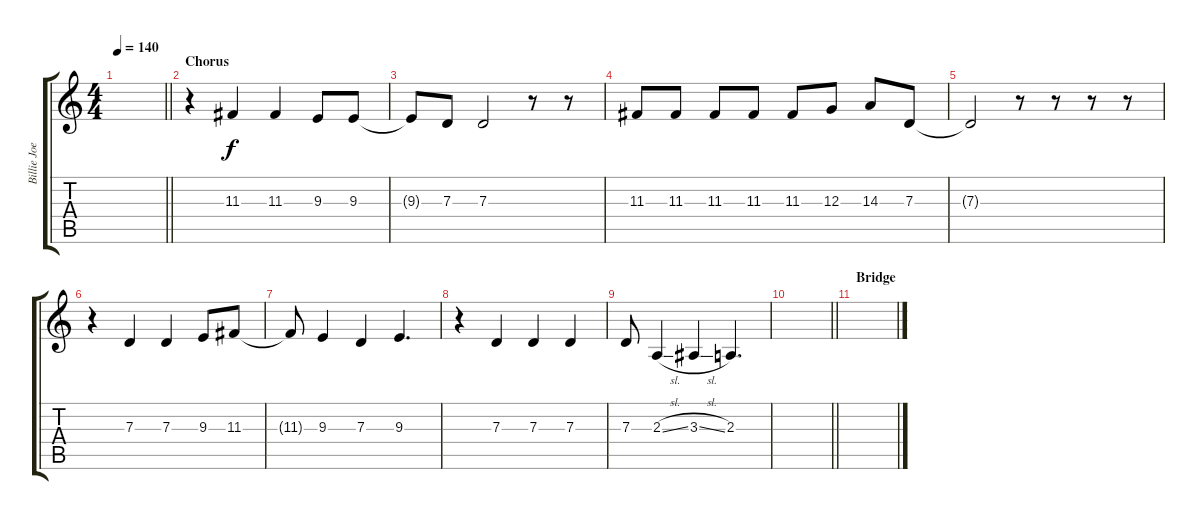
\track ("Billie Joe Armstrong (Vocals)" "Billie Joe") {instrument clarinet}
\staff {score tabs}
\tuning (E4 B3 G3 D3 A2 E2) {hide}
\ts (4 4)
\tempo 140
\clef g2
\barLineRight lightlight
\ks c
|
\section ("" "Chorus")
r.4 11.3.4 11.3.4 9.3.8 9.3.8 |
9.3{t}.8 7.3.8 7.3.2 r.8 r.8 |
11.3.8 11.3.8 11.3.8 11.3.8 11.3.8 12.3.8 14.3.8 7.3.8 |
7.3{t}.2 r.8 r.8 r.8 r.8 |
r.4 7.3.4 7.3.4 9.3.8 11.3.8 |
11.3{t}.8 9.3.4 7.3.4 9.3.4{d} |
r.4 7.3.4 7.3.4 7.3.4 |
7.3.8 2.3{sl}.4 3.3{sl}.4 2.3.4{d} |
\barLineRight lightlight
|
\section ("" "Bridge")
